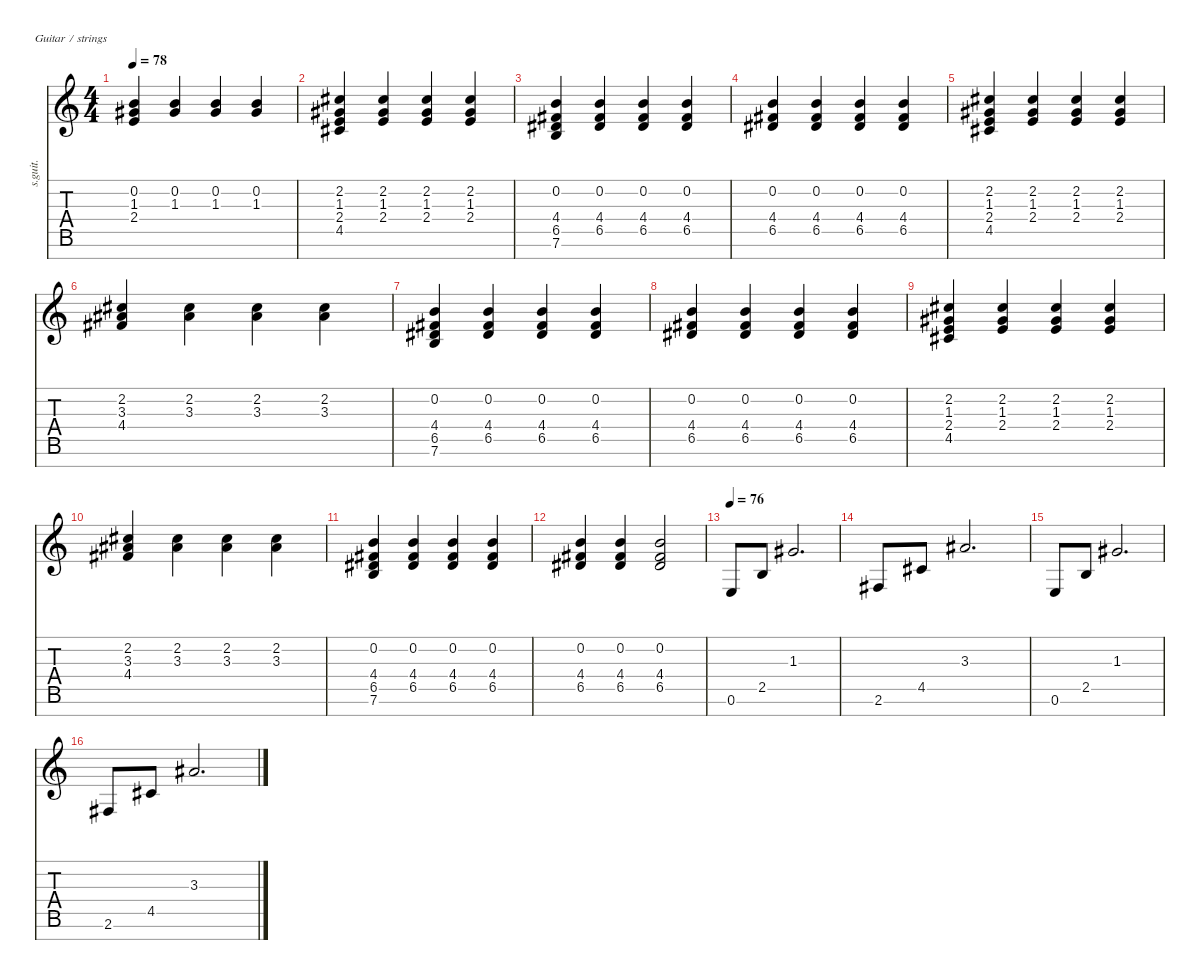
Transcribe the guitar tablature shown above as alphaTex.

\defaultSystemsLayout 4
\hideDynamics
\bracketExtendMode nobrackets
\track ("Axl Rose (Piano)" "s.guit.") {instrument acousticgrandpiano}
\staff {score tabs}
\tuning (E4 B3 G3 D3 A2 E2 B1)
\displaytranspose 12
\ts (4 4)
\tempo 78
\clef g2
\ks c
(0.2 1.3{acc #} 2.4).4{lyrics (0 "") lyrics (1 "") lyrics (2 "") lyrics (3 "") lyrics (4 "") dy f} (0.2 1.3{acc #}).4{lyrics (0 "") lyrics (1 "") lyrics (2 "") lyrics (3 "") lyrics (4 "")} (0.2 1.3{acc #}).4{lyrics (0 "") lyrics (1 "") lyrics (2 "") lyrics (3 "") lyrics (4 "")} (0.2 1.3{acc #}).4{lyrics (0 "") lyrics (1 "") lyrics (2 "") lyrics (3 "") lyrics (4 "")} |
(2.2{acc #} 1.3{acc #} 2.4 4.5{acc #}).4{lyrics (0 "") lyrics (1 "") lyrics (2 "") lyrics (3 "") lyrics (4 "")} (2.2{acc #} 1.3{acc #} 2.4).4{lyrics (0 "") lyrics (1 "") lyrics (2 "") lyrics (3 "") lyrics (4 "")} (2.2{acc #} 1.3{acc #} 2.4).4{lyrics (0 "") lyrics (1 "") lyrics (2 "") lyrics (3 "") lyrics (4 "")} (2.2{acc #} 1.3{acc #} 2.4).4{lyrics (0 "") lyrics (1 "") lyrics (2 "") lyrics (3 "") lyrics (4 "")} |
(0.2 4.4{acc #} 6.5{acc #} 7.6).4{lyrics (0 "") lyrics (1 "") lyrics (2 "") lyrics (3 "") lyrics (4 "")} (0.2 4.4{acc #} 6.5{acc #}).4{lyrics (0 "") lyrics (1 "") lyrics (2 "") lyrics (3 "") lyrics (4 "")} (0.2 4.4{acc #} 6.5{acc #}).4{lyrics (0 "") lyrics (1 "") lyrics (2 "") lyrics (3 "") lyrics (4 "")} (0.2 4.4{acc #} 6.5{acc #}).4{lyrics (0 "") lyrics (1 "") lyrics (2 "") lyrics (3 "") lyrics (4 "")} |
(0.2 4.4{acc #} 6.5{acc #}).4{lyrics (0 "") lyrics (1 "") lyrics (2 "") lyrics (3 "") lyrics (4 "")} (0.2 4.4{acc #} 6.5{acc #}).4{lyrics (0 "") lyrics (1 "") lyrics (2 "") lyrics (3 "") lyrics (4 "")} (0.2 4.4{acc #} 6.5{acc #}).4{lyrics (0 "") lyrics (1 "") lyrics (2 "") lyrics (3 "") lyrics (4 "")} (0.2 4.4{acc #} 6.5{acc #}).4{lyrics (0 "") lyrics (1 "") lyrics (2 "") lyrics (3 "") lyrics (4 "")} |
(2.2{acc #} 1.3{acc #} 2.4 4.5{acc #}).4{lyrics (0 "") lyrics (1 "") lyrics (2 "") lyrics (3 "") lyrics (4 "")} (2.2{acc #} 1.3{acc #} 2.4).4{lyrics (0 "") lyrics (1 "") lyrics (2 "") lyrics (3 "") lyrics (4 "")} (2.2{acc #} 1.3{acc #} 2.4).4{lyrics (0 "") lyrics (1 "") lyrics (2 "") lyrics (3 "") lyrics (4 "")} (2.2{acc #} 1.3{acc #} 2.4).4{lyrics (0 "") lyrics (1 "") lyrics (2 "") lyrics (3 "") lyrics (4 "")} |
(2.2{acc #} 3.3{acc #} 4.4{acc #}).4{lyrics (0 "") lyrics (1 "") lyrics (2 "") lyrics (3 "") lyrics (4 "")} (2.2{acc #} 3.3{acc #}).4{lyrics (0 "") lyrics (1 "") lyrics (2 "") lyrics (3 "") lyrics (4 "")} (2.2{acc #} 3.3{acc #}).4{lyrics (0 "") lyrics (1 "") lyrics (2 "") lyrics (3 "") lyrics (4 "")} (2.2{acc #} 3.3{acc #}).4{lyrics (0 "") lyrics (1 "") lyrics (2 "") lyrics (3 "") lyrics (4 "")} |
(0.2 4.4{acc #} 6.5{acc #} 7.6).4{lyrics (0 "") lyrics (1 "") lyrics (2 "") lyrics (3 "") lyrics (4 "")} (0.2 4.4{acc #} 6.5{acc #}).4{lyrics (0 "") lyrics (1 "") lyrics (2 "") lyrics (3 "") lyrics (4 "")} (0.2 4.4{acc #} 6.5{acc #}).4{lyrics (0 "") lyrics (1 "") lyrics (2 "") lyrics (3 "") lyrics (4 "")} (0.2 4.4{acc #} 6.5{acc #}).4{lyrics (0 "") lyrics (1 "") lyrics (2 "") lyrics (3 "") lyrics (4 "")} |
(0.2 4.4{acc #} 6.5{acc #}).4{lyrics (0 "") lyrics (1 "") lyrics (2 "") lyrics (3 "") lyrics (4 "")} (0.2 4.4{acc #} 6.5{acc #}).4{lyrics (0 "") lyrics (1 "") lyrics (2 "") lyrics (3 "") lyrics (4 "")} (0.2 4.4{acc #} 6.5{acc #}).4{lyrics (0 "") lyrics (1 "") lyrics (2 "") lyrics (3 "") lyrics (4 "")} (0.2 4.4{acc #} 6.5{acc #}).4{lyrics (0 "") lyrics (1 "") lyrics (2 "") lyrics (3 "") lyrics (4 "")} |
(2.2{acc #} 1.3{acc #} 2.4 4.5{acc #}).4{lyrics (0 "") lyrics (1 "") lyrics (2 "") lyrics (3 "") lyrics (4 "")} (2.2{acc #} 1.3{acc #} 2.4).4{lyrics (0 "") lyrics (1 "") lyrics (2 "") lyrics (3 "") lyrics (4 "")} (2.2{acc #} 1.3{acc #} 2.4).4{lyrics (0 "") lyrics (1 "") lyrics (2 "") lyrics (3 "") lyrics (4 "")} (2.2{acc #} 1.3{acc #} 2.4).4{lyrics (0 "") lyrics (1 "") lyrics (2 "") lyrics (3 "") lyrics (4 "")} |
(2.2{acc #} 3.3{acc #} 4.4{acc #}).4{lyrics (0 "") lyrics (1 "") lyrics (2 "") lyrics (3 "") lyrics (4 "")} (2.2{acc #} 3.3{acc #}).4{lyrics (0 "") lyrics (1 "") lyrics (2 "") lyrics (3 "") lyrics (4 "")} (2.2{acc #} 3.3{acc #}).4{lyrics (0 "") lyrics (1 "") lyrics (2 "") lyrics (3 "") lyrics (4 "")} (2.2{acc #} 3.3{acc #}).4{lyrics (0 "") lyrics (1 "") lyrics (2 "") lyrics (3 "") lyrics (4 "")} |
(0.2 4.4{acc #} 6.5{acc #} 7.6).4{lyrics (0 "") lyrics (1 "") lyrics (2 "") lyrics (3 "") lyrics (4 "")} (0.2 4.4{acc #} 6.5{acc #}).4{lyrics (0 "") lyrics (1 "") lyrics (2 "") lyrics (3 "") lyrics (4 "")} (0.2 4.4{acc #} 6.5{acc #}).4{lyrics (0 "") lyrics (1 "") lyrics (2 "") lyrics (3 "") lyrics (4 "")} (0.2 4.4{acc #} 6.5{acc #}).4{lyrics (0 "") lyrics (1 "") lyrics (2 "") lyrics (3 "") lyrics (4 "")} |
(0.2 4.4{acc #} 6.5{acc #}).4{lyrics (0 "") lyrics (1 "") lyrics (2 "") lyrics (3 "") lyrics (4 "")} (0.2 4.4{acc #} 6.5{acc #}).4{lyrics (0 "") lyrics (1 "") lyrics (2 "") lyrics (3 "") lyrics (4 "")} (0.2 4.4{acc #} 6.5{acc #}).2{lyrics (0 "") lyrics (1 "") lyrics (2 "") lyrics (3 "") lyrics (4 "")} |
\tempo 76
0.6.8{lyrics (0 "") lyrics (1 "") lyrics (2 "") lyrics (3 "") lyrics (4 "")} 2.5.8{lyrics (0 "") lyrics (1 "") lyrics (2 "") lyrics (3 "") lyrics (4 "")} 1.3{acc #}.2{d lyrics (0 "") lyrics (1 "") lyrics (2 "") lyrics (3 "") lyrics (4 "")} |
2.6{acc #}.8{lyrics (0 "") lyrics (1 "") lyrics (2 "") lyrics (3 "") lyrics (4 "")} 4.5{acc #}.8{lyrics (0 "") lyrics (1 "") lyrics (2 "") lyrics (3 "") lyrics (4 "")} 3.3{acc #}.2{d lyrics (0 "") lyrics (1 "") lyrics (2 "") lyrics (3 "") lyrics (4 "")} |
0.6.8{lyrics (0 "") lyrics (1 "") lyrics (2 "") lyrics (3 "") lyrics (4 "")} 2.5.8{lyrics (0 "") lyrics (1 "") lyrics (2 "") lyrics (3 "") lyrics (4 "")} 1.3{acc #}.2{d lyrics (0 "") lyrics (1 "") lyrics (2 "") lyrics (3 "") lyrics (4 "")} |
2.6{acc #}.8{lyrics (0 "") lyrics (1 "") lyrics (2 "") lyrics (3 "") lyrics (4 "")} 4.5{acc #}.8{lyrics (0 "") lyrics (1 "") lyrics (2 "") lyrics (3 "") lyrics (4 "")} 3.3{acc #}.2{d lyrics (0 "") lyrics (1 "") lyrics (2 "") lyrics (3 "") lyrics (4 "")}
